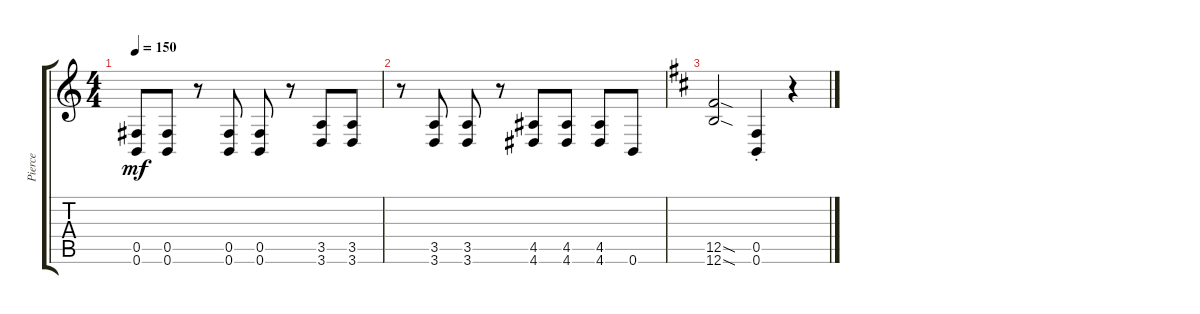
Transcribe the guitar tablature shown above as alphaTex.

\track ("Pierce" "Pierce") {instrument distortionguitar}
\staff {score tabs}
\tuning (Db4 Ab3 E3 B2 Gb2 B1) {hide}
\ts (4 4)
\tempo 150
\clef g2
\ks c
(0.5 0.6).8{dy mf} (0.5 0.6).8 r.8 (0.5 0.6).8 (0.5 0.6).8 r.8 (3.5 3.6).8 (3.5 3.6).8 |
r.8 (3.5 3.6).8 (3.5 3.6).8 r.8 (4.5 4.6).8 (4.5 4.6).8 (4.5 4.6).8 0.6.8 |
\ks d
(12.5{sod} 12.6{sod}).2 (0.5{st} 0.6{st}).4 r.4
